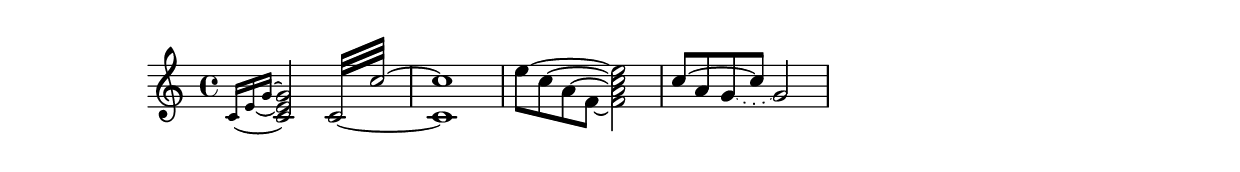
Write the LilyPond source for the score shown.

%% DO NOT EDIT this file manually; it is automatically
%% generated from LSR http://lsr.di.unimi.it
%% Make any changes in LSR itself, or in Documentation/snippets/new/ ,
%% and then run scripts/auxiliar/makelsr.py
%%
%% This file is in the public domain.
\version "2.18.0"

\header {
  lsrtags = "rhythms"

  texidoc = "
Ties are sometimes used to write out arpeggios.  In this case, two tied
notes need not be consecutive.  This can be achieved by setting the
@code{tieWaitForNote} property to @code{#t}.  The same feature is also
useful, for example, to tie a tremolo to a chord, but in principle, it
can also be used for ordinary consecutive notes.

"
  doctitle = "Using ties with arpeggios"
} % begin verbatim


\relative c' {
  \set tieWaitForNote = ##t
  \grace { c16[ ~ e ~ g] ~ } <c, e g>2
  \repeat tremolo 8 { c32 ~ c' ~ } <c c,>1
  e8 ~ c ~ a ~ f ~ <e' c a f>2
  \tieUp
  c8 ~ a
  \tieDown
  \tieDotted
  g8 ~ c g2
}
